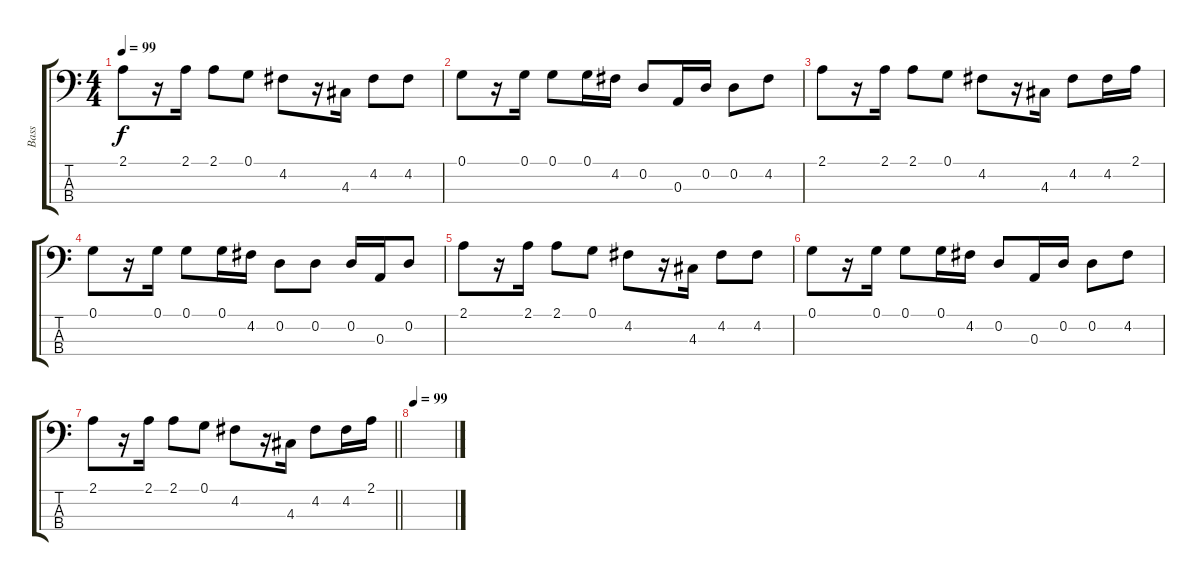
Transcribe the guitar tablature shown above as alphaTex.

\track ("Bass" "Bass") {instrument fretlessbass}
\staff {score tabs}
\tuning (G2 D2 A1 E1) {hide}
\ts (4 4)
\tempo 99
\clef f4
\ks c
2.1.8{dy f} r.16 2.1.16 2.1.8 0.1.8 4.2.8 r.16 4.3.16 4.2.8 4.2.8 |
0.1.8 r.16 0.1.16 0.1.8 0.1.16 4.2.16 0.2.8 0.3.16 0.2.16 0.2.8 4.2.8 |
2.1.8 r.16 2.1.16 2.1.8 0.1.8 4.2.8 r.16 4.3.16 4.2.8 4.2.16 2.1.16 |
0.1.8 r.16 0.1.16 0.1.8 0.1.16 4.2.16 0.2.8 0.2.8 0.2.16 0.3.16 0.2.8 |
2.1.8 r.16 2.1.16 2.1.8 0.1.8 4.2.8 r.16 4.3.16 4.2.8 4.2.8 |
0.1.8 r.16 0.1.16 0.1.8 0.1.16 4.2.16 0.2.8 0.3.16 0.2.16 0.2.8 4.2.8 |
\barLineRight lightlight
2.1.8 r.16 2.1.16 2.1.8 0.1.8 4.2.8 r.16 4.3.16 4.2.8 4.2.16 2.1.16 |
\tempo 99
